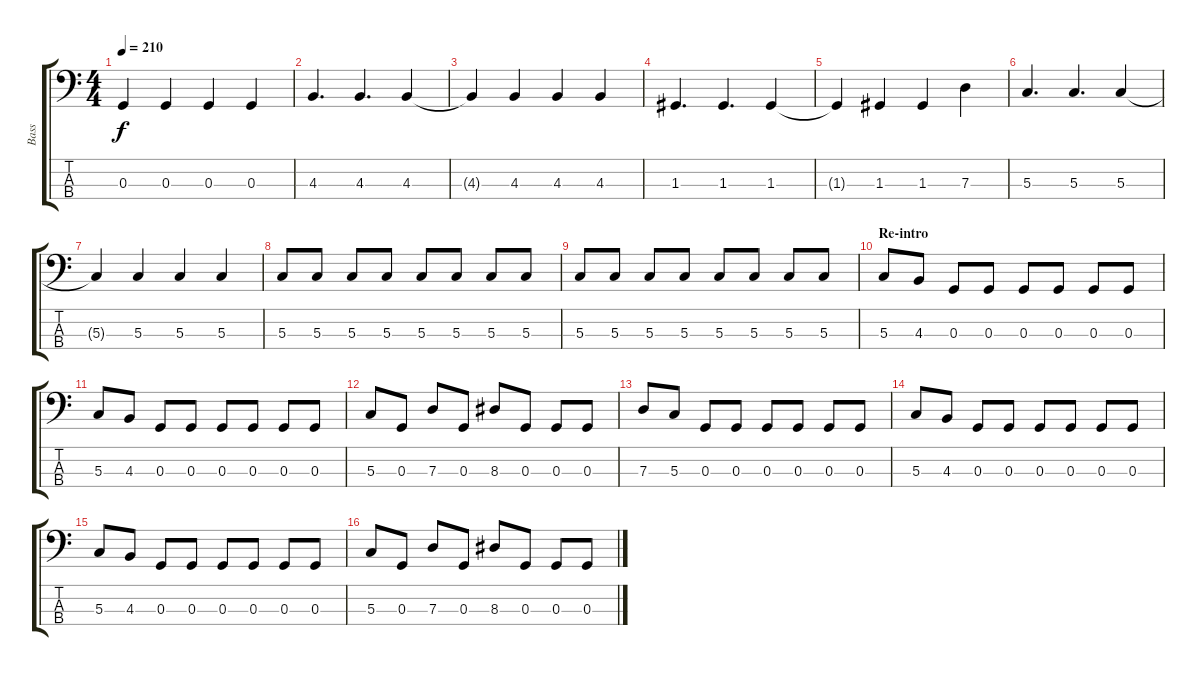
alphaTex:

\track ("Bass" "Bass") {instrument electricbassfinger}
\staff {score tabs}
\tuning (F2 C2 G1 D1) {hide}
\ts (4 4)
\tempo 210
\clef f4
\ks c
0.3{t}.4{dy f} 0.3.4 0.3.4 0.3.4 |
4.3.4{d} 4.3.4{d} 4.3.4 |
4.3{t}.4 4.3.4 4.3.4 4.3.4 |
1.3.4{d} 1.3.4{d} 1.3.4 |
1.3{t}.4 1.3.4 1.3.4 7.3.4 |
5.3.4{d} 5.3.4{d} 5.3.4 |
5.3{t}.4 5.3.4 5.3.4 5.3.4 |
5.3.8 5.3.8 5.3.8 5.3.8 5.3.8 5.3.8 5.3.8 5.3.8 |
5.3.8 5.3.8 5.3.8 5.3.8 5.3.8 5.3.8 5.3.8 5.3.8 |
\section ("" "Re-intro")
5.3.8 4.3.8 0.3.8 0.3.8 0.3.8 0.3.8 0.3.8 0.3.8 |
5.3.8 4.3.8 0.3.8 0.3.8 0.3.8 0.3.8 0.3.8 0.3.8 |
5.3.8 0.3.8 7.3.8 0.3.8 8.3.8 0.3.8 0.3.8 0.3.8 |
7.3.8 5.3.8 0.3.8 0.3.8 0.3.8 0.3.8 0.3.8 0.3.8 |
5.3.8 4.3.8 0.3.8 0.3.8 0.3.8 0.3.8 0.3.8 0.3.8 |
5.3.8 4.3.8 0.3.8 0.3.8 0.3.8 0.3.8 0.3.8 0.3.8 |
5.3.8 0.3.8 7.3.8 0.3.8 8.3.8 0.3.8 0.3.8 0.3.8
